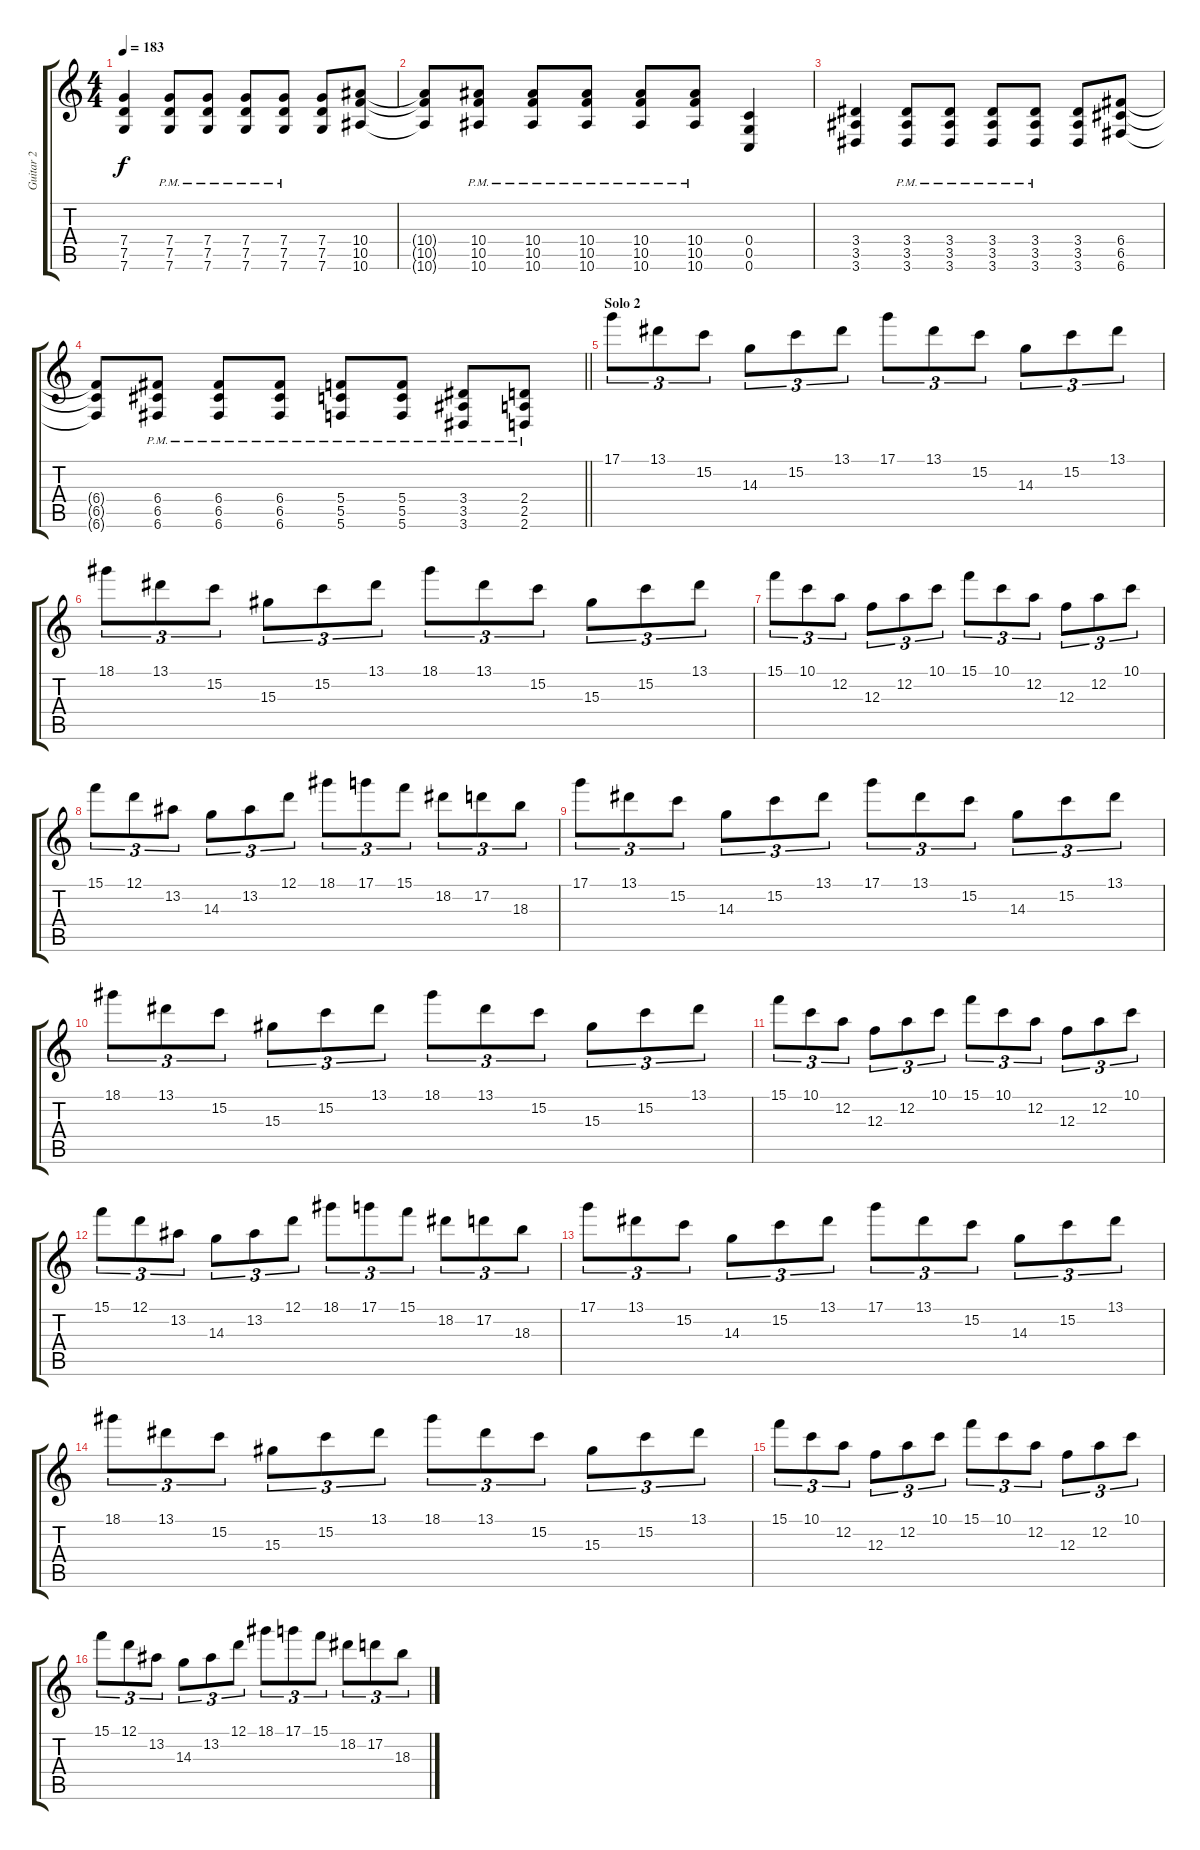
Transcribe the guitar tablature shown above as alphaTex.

\track ("Guitar 2" "Guitar 2") {instrument distortionguitar}
\staff {score tabs}
\tuning (D4 A3 F3 C3 G2 C2) {hide}
\ts (4 4)
\tempo 183
\clef g2
\ks aminor
(7.4 7.5 7.6).4{dy f} (7.4{pm} 7.5{pm} 7.6{pm}).8 (7.4{pm} 7.5{pm} 7.6{pm}).8 (7.4{pm} 7.5{pm} 7.6{pm}).8 (7.4{pm} 7.5{pm} 7.6{pm}).8 (7.4 7.5 7.6).8 (10.4 10.5 10.6).8 |
(10.4{t} 10.5{t} 10.6{t}).8 (10.4{pm} 10.5{pm} 10.6{pm}).8 (10.4{pm} 10.5{pm} 10.6{pm}).8 (10.4{pm} 10.5{pm} 10.6{pm}).8 (10.4{pm} 10.5{pm} 10.6{pm}).8 (10.4{pm} 10.5{pm} 10.6{pm}).8 (0.4 0.5 0.6).4 |
(3.4 3.5 3.6).4 (3.4{pm} 3.5{pm} 3.6{pm}).8 (3.4{pm} 3.5{pm} 3.6{pm}).8 (3.4{pm} 3.5{pm} 3.6{pm}).8 (3.4{pm} 3.5{pm} 3.6{pm}).8 (3.4 3.5 3.6).8 (6.4 6.5 6.6).8 |
\barLineRight lightlight
(6.4{t} 6.5{t} 6.6{t}).8 (6.4{pm} 6.5{pm} 6.6{pm}).8 (6.4{pm} 6.5{pm} 6.6{pm}).8 (6.4{pm} 6.5{pm} 6.6{pm}).8 (5.4{pm} 5.5{pm} 5.6{pm}).8 (5.4{pm} 5.5{pm} 5.6{pm}).8 (3.4{pm} 3.5{pm} 3.6{pm}).8 (2.4{pm} 2.5{pm} 2.6{pm}).8 |
\section ("" "Solo 2")
\ks c
17.1.8{tu (3 2)} 13.1.8{tu (3 2)} 15.2.8{tu (3 2)} 14.3.8{tu (3 2)} 15.2.8{tu (3 2)} 13.1.8{tu (3 2)} 17.1.8{tu (3 2)} 13.1.8{tu (3 2)} 15.2.8{tu (3 2)} 14.3.8{tu (3 2)} 15.2.8{tu (3 2)} 13.1.8{tu (3 2)} |
18.1.8{tu (3 2)} 13.1.8{tu (3 2)} 15.2.8{tu (3 2)} 15.3.8{tu (3 2)} 15.2.8{tu (3 2)} 13.1.8{tu (3 2)} 18.1.8{tu (3 2)} 13.1.8{tu (3 2)} 15.2.8{tu (3 2)} 15.3.8{tu (3 2)} 15.2.8{tu (3 2)} 13.1.8{tu (3 2)} |
15.1.8{tu (3 2)} 10.1.8{tu (3 2)} 12.2.8{tu (3 2)} 12.3.8{tu (3 2)} 12.2.8{tu (3 2)} 10.1.8{tu (3 2)} 15.1.8{tu (3 2)} 10.1.8{tu (3 2)} 12.2.8{tu (3 2)} 12.3.8{tu (3 2)} 12.2.8{tu (3 2)} 10.1.8{tu (3 2)} |
15.1.8{tu (3 2)} 12.1.8{tu (3 2)} 13.2.8{tu (3 2)} 14.3.8{tu (3 2)} 13.2.8{tu (3 2)} 12.1.8{tu (3 2)} 18.1.8{tu (3 2)} 17.1.8{tu (3 2)} 15.1.8{tu (3 2)} 18.2.8{tu (3 2)} 17.2.8{tu (3 2)} 18.3.8{tu (3 2)} |
17.1.8{tu (3 2)} 13.1.8{tu (3 2)} 15.2.8{tu (3 2)} 14.3.8{tu (3 2)} 15.2.8{tu (3 2)} 13.1.8{tu (3 2)} 17.1.8{tu (3 2)} 13.1.8{tu (3 2)} 15.2.8{tu (3 2)} 14.3.8{tu (3 2)} 15.2.8{tu (3 2)} 13.1.8{tu (3 2)} |
18.1.8{tu (3 2)} 13.1.8{tu (3 2)} 15.2.8{tu (3 2)} 15.3.8{tu (3 2)} 15.2.8{tu (3 2)} 13.1.8{tu (3 2)} 18.1.8{tu (3 2)} 13.1.8{tu (3 2)} 15.2.8{tu (3 2)} 15.3.8{tu (3 2)} 15.2.8{tu (3 2)} 13.1.8{tu (3 2)} |
15.1.8{tu (3 2)} 10.1.8{tu (3 2)} 12.2.8{tu (3 2)} 12.3.8{tu (3 2)} 12.2.8{tu (3 2)} 10.1.8{tu (3 2)} 15.1.8{tu (3 2)} 10.1.8{tu (3 2)} 12.2.8{tu (3 2)} 12.3.8{tu (3 2)} 12.2.8{tu (3 2)} 10.1.8{tu (3 2)} |
15.1.8{tu (3 2)} 12.1.8{tu (3 2)} 13.2.8{tu (3 2)} 14.3.8{tu (3 2)} 13.2.8{tu (3 2)} 12.1.8{tu (3 2)} 18.1.8{tu (3 2)} 17.1.8{tu (3 2)} 15.1.8{tu (3 2)} 18.2.8{tu (3 2)} 17.2.8{tu (3 2)} 18.3.8{tu (3 2)} |
17.1.8{tu (3 2)} 13.1.8{tu (3 2)} 15.2.8{tu (3 2)} 14.3.8{tu (3 2)} 15.2.8{tu (3 2)} 13.1.8{tu (3 2)} 17.1.8{tu (3 2)} 13.1.8{tu (3 2)} 15.2.8{tu (3 2)} 14.3.8{tu (3 2)} 15.2.8{tu (3 2)} 13.1.8{tu (3 2)} |
18.1.8{tu (3 2)} 13.1.8{tu (3 2)} 15.2.8{tu (3 2)} 15.3.8{tu (3 2)} 15.2.8{tu (3 2)} 13.1.8{tu (3 2)} 18.1.8{tu (3 2)} 13.1.8{tu (3 2)} 15.2.8{tu (3 2)} 15.3.8{tu (3 2)} 15.2.8{tu (3 2)} 13.1.8{tu (3 2)} |
15.1.8{tu (3 2)} 10.1.8{tu (3 2)} 12.2.8{tu (3 2)} 12.3.8{tu (3 2)} 12.2.8{tu (3 2)} 10.1.8{tu (3 2)} 15.1.8{tu (3 2)} 10.1.8{tu (3 2)} 12.2.8{tu (3 2)} 12.3.8{tu (3 2)} 12.2.8{tu (3 2)} 10.1.8{tu (3 2)} |
15.1.8{tu (3 2)} 12.1.8{tu (3 2)} 13.2.8{tu (3 2)} 14.3.8{tu (3 2)} 13.2.8{tu (3 2)} 12.1.8{tu (3 2)} 18.1.8{tu (3 2)} 17.1.8{tu (3 2)} 15.1.8{tu (3 2)} 18.2.8{tu (3 2)} 17.2.8{tu (3 2)} 18.3.8{tu (3 2)}
